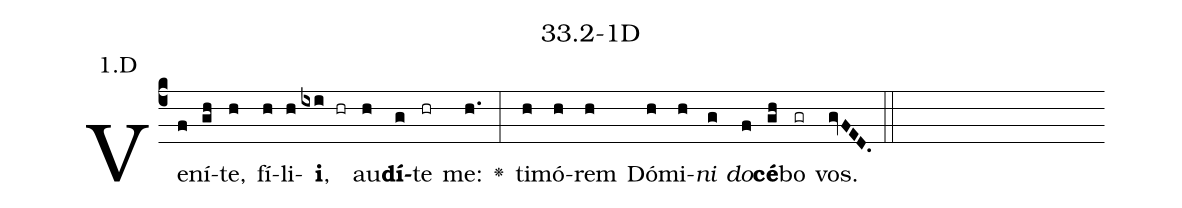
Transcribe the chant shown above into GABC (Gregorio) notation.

name: 33.2-1D;
annotation: 1.D;
%%
(c4)Ve(f)ní(gh)te,(h) fí(h)li(h)<b>i</b>,(ixi hr) au(h)<b>dí</b>(g)te(hr) me:(h.) <v>\greheightstar</v>(:) ti(h)mó(h)rem(h) Dó(h)mi(h)<i>ni</i>(g) <i>do</i>(f)<b>cé</b>(gh)bo(gr) vos.(gvFED.) (::)


%E(h) u(h) o(g) u(f) a(gh) e.(gvFED.) (::)
